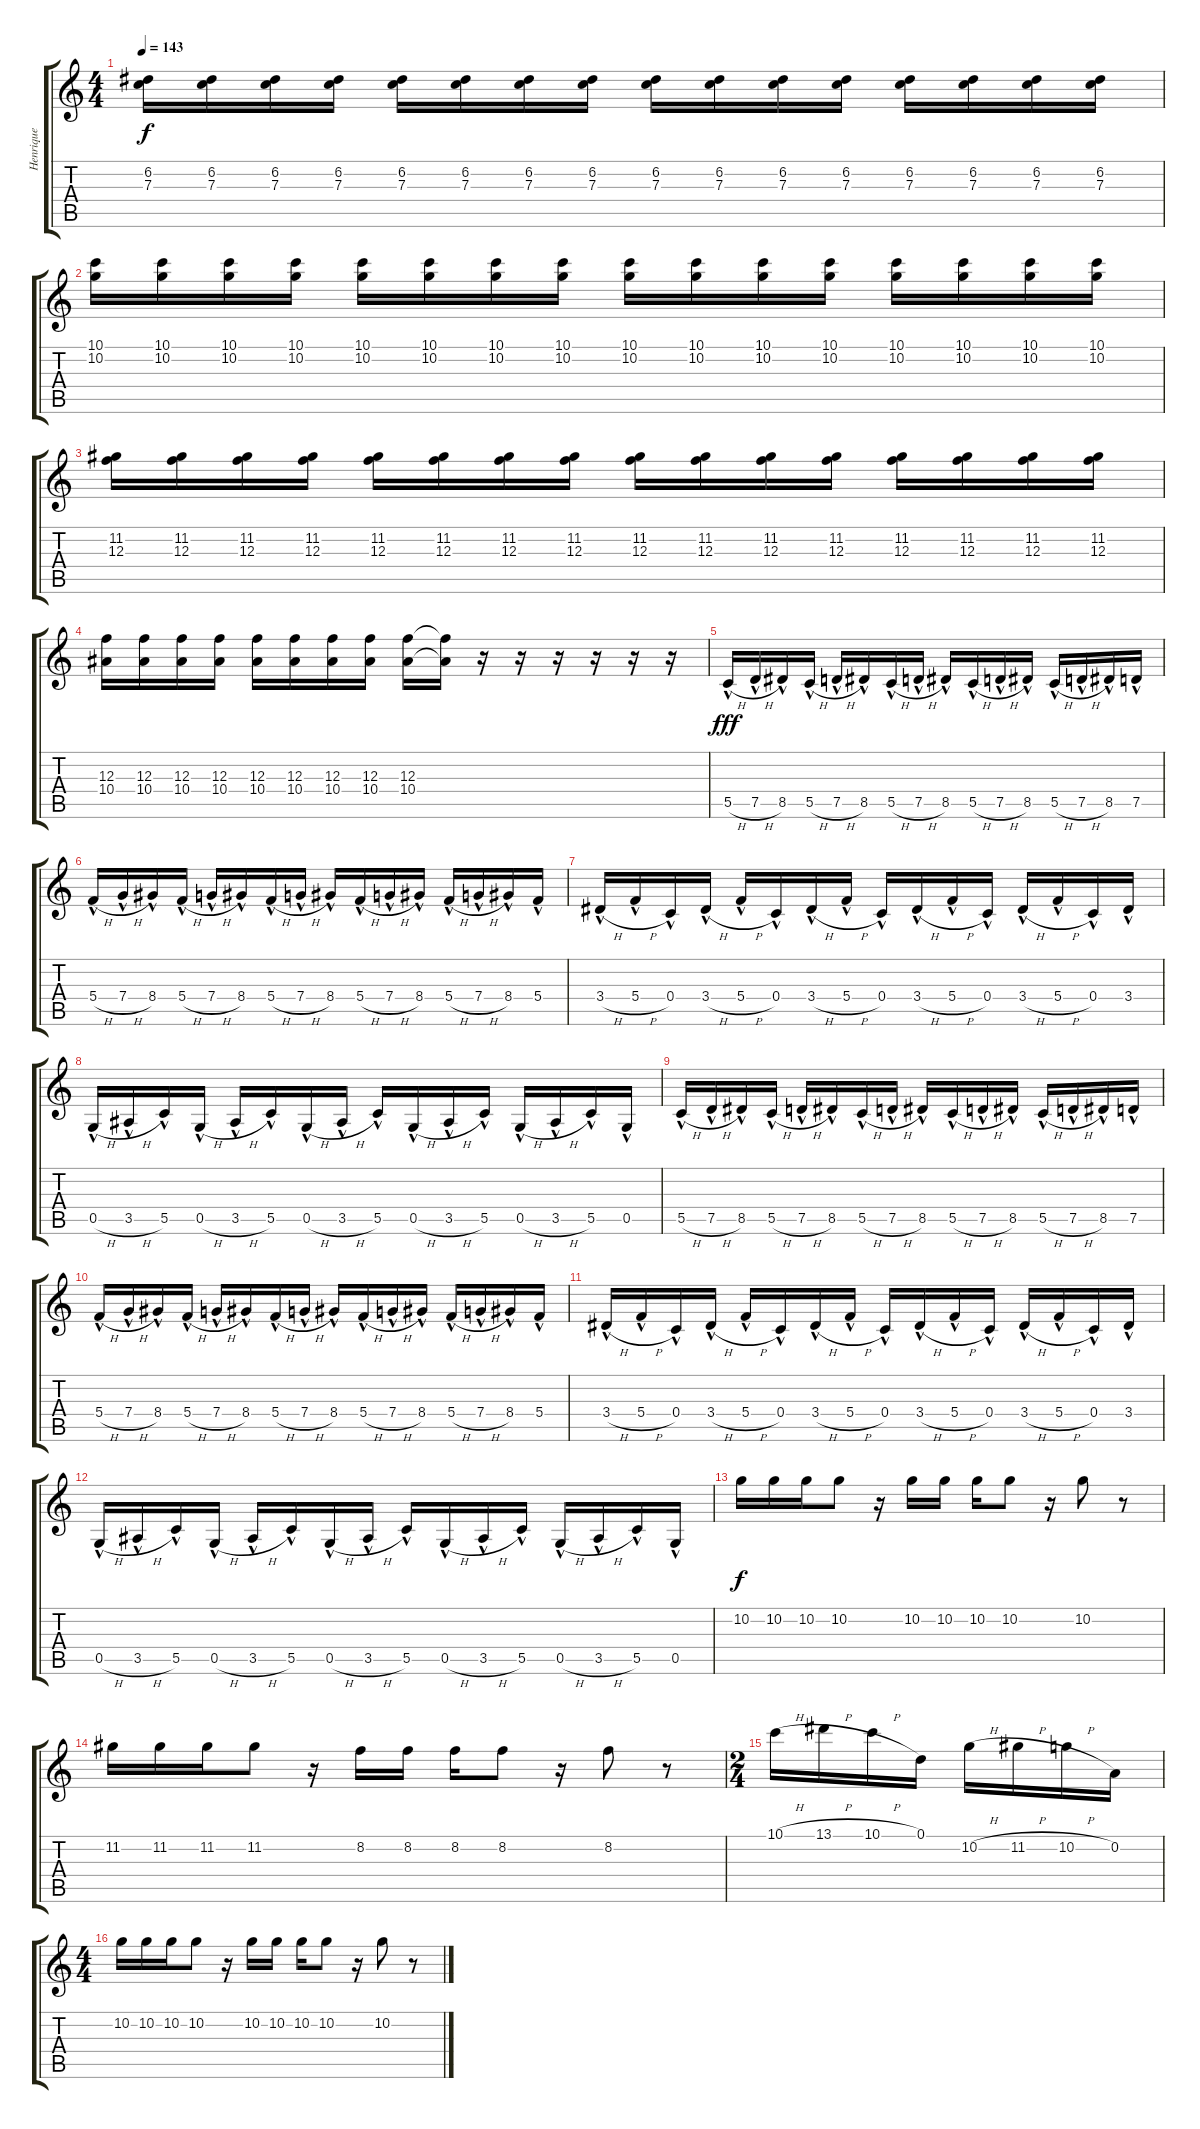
\track ("Henrique" "Henrique") {instrument distortionguitar}
\staff {score tabs}
\tuning (D4 A3 F3 C3 G2 C2) {hide}
\ts (4 4)
\tempo 143
\clef g2
\ks c
(6.2 7.3).16{dy f} (6.2 7.3).16 (6.2 7.3).16 (6.2 7.3).16 (6.2 7.3).16 (6.2 7.3).16 (6.2 7.3).16 (6.2 7.3).16 (6.2 7.3).16 (6.2 7.3).16 (6.2 7.3).16 (6.2 7.3).16 (6.2 7.3).16 (6.2 7.3).16 (6.2 7.3).16 (6.2 7.3).16 |
(10.1 10.2).16 (10.1 10.2).16 (10.1 10.2).16 (10.1 10.2).16 (10.1 10.2).16 (10.1 10.2).16 (10.1 10.2).16 (10.1 10.2).16 (10.1 10.2).16 (10.1 10.2).16 (10.1 10.2).16 (10.1 10.2).16 (10.1 10.2).16 (10.1 10.2).16 (10.1 10.2).16 (10.1 10.2).16 |
(11.2 12.3).16 (11.2 12.3).16 (11.2 12.3).16 (11.2 12.3).16 (11.2 12.3).16 (11.2 12.3).16 (11.2 12.3).16 (11.2 12.3).16 (11.2 12.3).16 (11.2 12.3).16 (11.2 12.3).16 (11.2 12.3).16 (11.2 12.3).16 (11.2 12.3).16 (11.2 12.3).16 (11.2 12.3).16 |
(12.3 10.4).16 (12.3 10.4).16 (12.3 10.4).16 (12.3 10.4).16 (12.3 10.4).16 (12.3 10.4).16 (12.3 10.4).16 (12.3 10.4).16 (12.3 10.4).16 (12.3{t} 10.4{t}).16 r.16 r.16 r.16 r.16 r.16 r.16 |
5.5{h hac}.16{dy fff} 7.5{h hac}.16 8.5{hac}.16 5.5{h hac}.16 7.5{h hac}.16 8.5{hac}.16 5.5{h hac}.16 7.5{h hac}.16 8.5{hac}.16 5.5{h hac}.16 7.5{h hac}.16 8.5{hac}.16 5.5{h hac}.16 7.5{h hac}.16 8.5{hac}.16 7.5{hac}.16 |
5.4{h hac}.16 7.4{h hac}.16 8.4{hac}.16 5.4{h hac}.16 7.4{h hac}.16 8.4{hac}.16 5.4{h hac}.16 7.4{h hac}.16 8.4{hac}.16 5.4{h hac}.16 7.4{h hac}.16 8.4{hac}.16 5.4{h hac}.16 7.4{h hac}.16 8.4{hac}.16 5.4{hac}.16 |
3.4{h hac}.16 5.4{h hac}.16 0.4{hac}.16 3.4{h hac}.16 5.4{h hac}.16 0.4{hac}.16 3.4{h hac}.16 5.4{h hac}.16 0.4{hac}.16 3.4{h hac}.16 5.4{h hac}.16 0.4{hac}.16 3.4{h hac}.16 5.4{h hac}.16 0.4{hac}.16 3.4{hac}.16 |
0.5{h hac}.16 3.5{h hac}.16 5.5{hac}.16 0.5{h hac}.16 3.5{h hac}.16 5.5{hac}.16 0.5{h hac}.16 3.5{h hac}.16 5.5{hac}.16 0.5{h hac}.16 3.5{h hac}.16 5.5{hac}.16 0.5{h hac}.16 3.5{h hac}.16 5.5{hac}.16 0.5{hac}.16 |
5.5{h hac}.16 7.5{h hac}.16 8.5{hac}.16 5.5{h hac}.16 7.5{h hac}.16 8.5{hac}.16 5.5{h hac}.16 7.5{h hac}.16 8.5{hac}.16 5.5{h hac}.16 7.5{h hac}.16 8.5{hac}.16 5.5{h hac}.16 7.5{h hac}.16 8.5{hac}.16 7.5{hac}.16 |
5.4{h hac}.16 7.4{h hac}.16 8.4{hac}.16 5.4{h hac}.16 7.4{h hac}.16 8.4{hac}.16 5.4{h hac}.16 7.4{h hac}.16 8.4{hac}.16 5.4{h hac}.16 7.4{h hac}.16 8.4{hac}.16 5.4{h hac}.16 7.4{h hac}.16 8.4{hac}.16 5.4{hac}.16 |
3.4{h hac}.16 5.4{h hac}.16 0.4{hac}.16 3.4{h hac}.16 5.4{h hac}.16 0.4{hac}.16 3.4{h hac}.16 5.4{h hac}.16 0.4{hac}.16 3.4{h hac}.16 5.4{h hac}.16 0.4{hac}.16 3.4{h hac}.16 5.4{h hac}.16 0.4{hac}.16 3.4{hac}.16 |
0.5{h hac}.16 3.5{h hac}.16 5.5{hac}.16 0.5{h hac}.16 3.5{h hac}.16 5.5{hac}.16 0.5{h hac}.16 3.5{h hac}.16 5.5{hac}.16 0.5{h hac}.16 3.5{h hac}.16 5.5{hac}.16 0.5{h hac}.16 3.5{h hac}.16 5.5{hac}.16 0.5{hac}.16 |
10.2.16{dy f} 10.2.16 10.2.16 10.2.8 r.16 10.2.16 10.2.16 10.2.16 10.2.8 r.16 10.2.8 r.8 |
11.2.16 11.2.16 11.2.16 11.2.8 r.16 8.2.16 8.2.16 8.2.16 8.2.8 r.16 8.2.8 r.8 |
\ts (2 4)
10.1{h}.16 13.1{h}.16 10.1{h}.16 0.1.16 10.2{h}.16 11.2{h}.16 10.2{h}.16 0.2.16 |
\ts (4 4)
10.2.16 10.2.16 10.2.16 10.2.8 r.16 10.2.16 10.2.16 10.2.16 10.2.8 r.16 10.2.8 r.8
